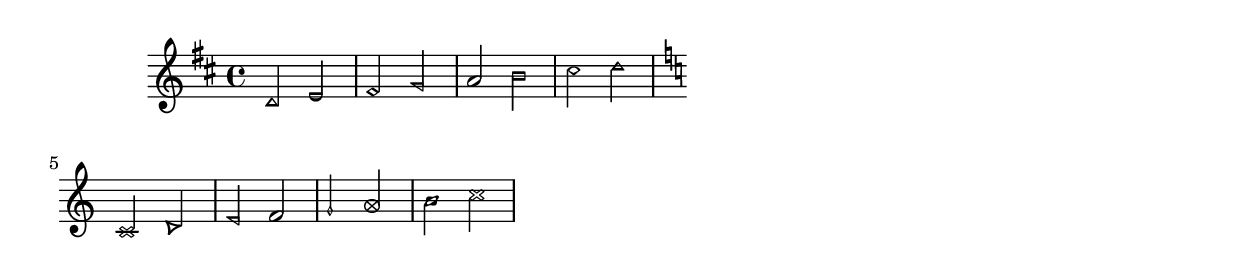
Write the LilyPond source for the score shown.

%% Do not edit this file; it is auto-generated from LSR http://lsr.dsi.unimi.it
%% This file is in the public domain.
\version "2.12.3"

\header {
  lsrtags = "pitches, editorial-annotations"

  doctitlees = "Aplicar estilos de cabeza según la nota de la escala"
  texidoces = "
La propiedad @code{shapeNoteStyles} se puede usar para definir varios
estilos de cabezas de nota para cada grado de la escala (según esté
establecido por la armadura o por la propiedad \"tonic\").  Esta
propiedad requiere un conjunto de símbolos, que pueden ser puramente
arbitrarios (se permiten expresiones geométricas como @code{triangle},
triángulo, @code{cross}, aspas, y @code{xcircle}, círculo con aspas) o
basados en una antigua tradición americana de grabado (ciertos nombres
de nota latinos trambién se permiten).

Dicho esto, para imitar antiguos cancioneros americanos, existen varios
estilos predefinidos de cabezas de nota disponibles a través de
instrucciones de abreviatura como @code{\\aikenHeads} o
@code{\\sacredHarpHeads}.

Este ejemplo muestra distintas formas de obtener cabezas de notas con forma,
y muestra la capacidad de transportar una melodía sin perder la
correspondencia entre las funciones armónicas y los estilos de cabezas de
nota.

"

  doctitlede = "Notenkopfstile besierend auf der Tonleiterstufe erstellen"
  texidocde = "
Die @code{shapeNoteStyles}-(NotenFormenStile)-Eigenschaft kann benutzt
werden, um verschiedene Notenstile für jeden Schritt der Tonleiter
zudefinieren (vorgegeben von der Tonart oder der @q{tonic}
(Tonika)-Eigneschaft.  Diese Eigenschaft braucht eine Anzahl von Symbolen,
welche beliebig sein können (geometrische Ausdrücke wie @code{triangle}
(Dreieck), @code{cross} (Kreuz) und @code{xcircle} (X-Kreis) sind erlaubt)
oder basierend auf einer alten amerikanischen Notensatztradition (einige
lateinische Notenbezeichnungen sind auch erlaubt).

Um alte amerikanische Liederbücher zu imitieren, gibt es einige
vordefinierte Notenstile wie etwa @code{\\aikenHeads} (im Stil von Aiken)
oder @code{\\sacredHarpHeads} (im Stil der Sacred Harp-Tradition).

Dieses Beispiel zeigt, wie man unterschiedlich geformte Noten erhält und
eine Melodie transponieren kann, ohne dass das Verhältnis zwischen den
harmonischen Funktionen und dem Notenstil verloren geht.

"

  texidoc = "
The @code{shapeNoteStyles} property can be used to define various note
head styles for each step of the scale (as set by the key signature or
the \"tonic\" property). This property requires a set of symbols, which
can be purely arbitrary (geometrical expressions such as
@code{triangle}, @code{cross}, and @code{xcircle} are allowed) or based
on old American engraving tradition (some latin note names are also
allowed).

That said, to imitate old American song books, there are several
predefined note head styles available through shortcut commands such as
@code{\\aikenHeads} or @code{\\sacredHarpHeads}.

This example shows different ways to obtain shape note heads, and
demonstrates the ability to transpose a melody without losing the
correspondence between harmonic functions and note head styles. 

"
  doctitle = "Applying note head styles depending on the step of the scale"
} % begin verbatim

fragment = {
  \key c \major
  c2 d
  e2 f
  g2 a
  b2 c
}

\score {
  \new Staff {
    \transpose c d 
    \relative c' {
      \set shapeNoteStyles = #'#(do re mi fa
                                 #f la ti)
      \fragment
    }

    \break

    \relative c' {
      \set shapeNoteStyles = #'#(cross triangle fa #f
                                 mensural xcircle diamond)
      \fragment
    }
  }
  \layout { ragged-right = ##t }
}

